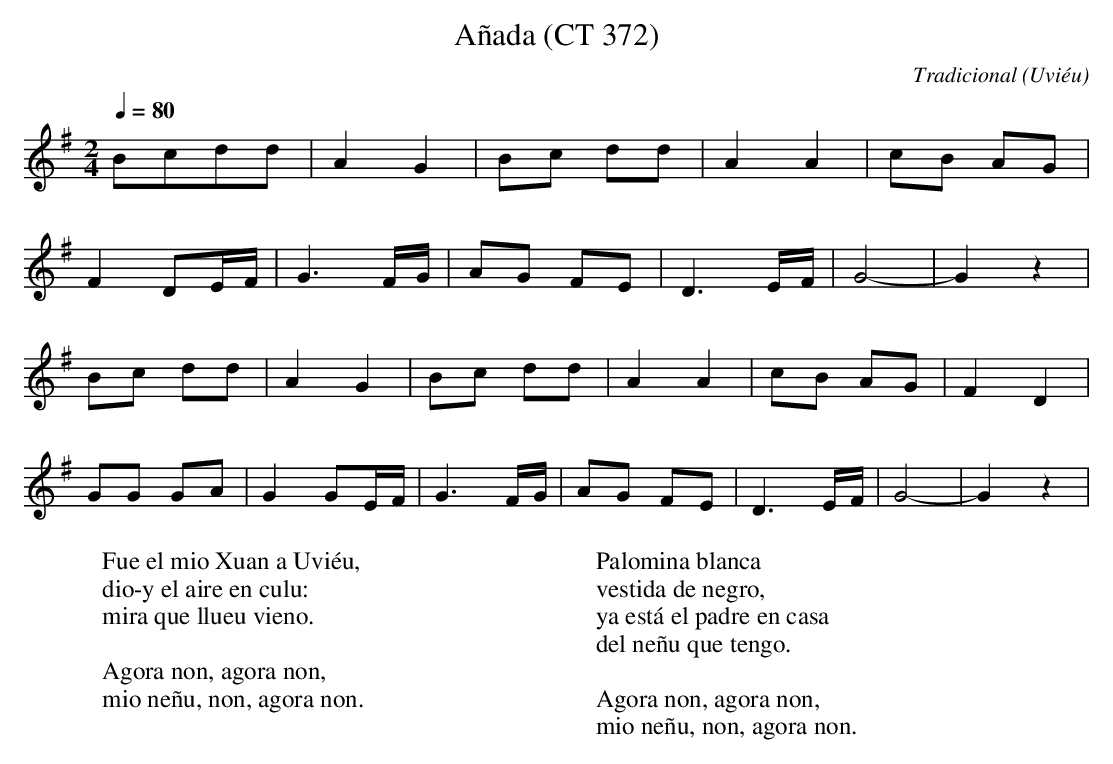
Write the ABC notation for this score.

X:1
T:Añada (CT 372)
C:Tradicional
O:Uviéu
M:2/4
L:1/8
Q:1/4=80
W:Fue el mio Xuan a Uviéu,
W:dio-y el aire en culu:
W:mira que llueu vieno.
W:
W:Agora non, agora non,
W:mio neñu, non, agora non.
W:
W:Palomina blanca
W:vestida de negro,
W:ya está el padre en casa
W:del neñu que tengo.
W:
W:Agora non, agora non,
W:mio neñu, non, agora non.
K:G
Bcdd|A2 G2|Bc dd|A2 A2|cB AG|
F2 DE/2F/2|G3 F/2G/2|AG FE|D3 E/2F/2|G4-|G2z2|
Bc dd|A2 G2|Bc dd|A2 A2|cB AG|F2 D2|
GG GA|G2 GE/2F/2|G3 F/2G/2|AG FE|D3 E/2F/2|G4-|G2 z2|
